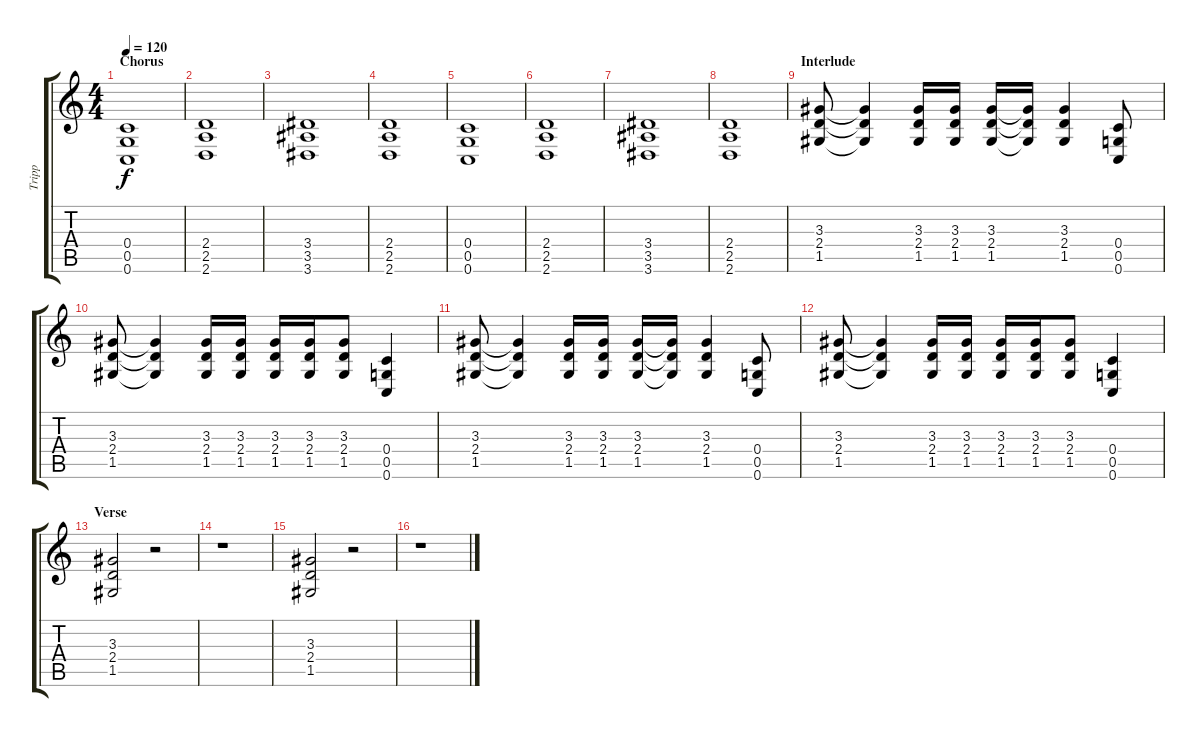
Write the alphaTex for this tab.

\track ("Tripp" "Tripp") {instrument distortionguitar}
\staff {score tabs}
\tuning (D4 A3 F3 C3 G2 C2) {hide}
\ts (4 4)
\section ("" "Chorus")
\tempo 120
\clef g2
\ks c
(0.4 0.5 0.6).1{dy f} |
(2.4 2.5 2.6).1 |
(3.4 3.5 3.6).1 |
(2.4 2.5 2.6).1 |
(0.4 0.5 0.6).1 |
(2.4 2.5 2.6).1 |
(3.4 3.5 3.6).1 |
(2.4 2.5 2.6).1 |
\section ("" "Interlude")
(3.3 2.4 1.5).8 (3.3{t} 2.4{t} 1.5{t}).4 (3.3 2.4 1.5).16 (3.3 2.4 1.5).16 (3.3 2.4 1.5).16 (3.3{t} 2.4{t} 1.5{t}).16 (3.3 2.4 1.5).4 (0.4 0.5 0.6).8 |
(3.3 2.4 1.5).8 (3.3{t} 2.4{t} 1.5{t}).4 (3.3 2.4 1.5).16 (3.3 2.4 1.5).16 (3.3 2.4 1.5).16 (3.3 2.4 1.5).16 (3.3 2.4 1.5).8 (0.4 0.5 0.6).4 |
(3.3 2.4 1.5).8 (3.3{t} 2.4{t} 1.5{t}).4 (3.3 2.4 1.5).16 (3.3 2.4 1.5).16 (3.3 2.4 1.5).16 (3.3{t} 2.4{t} 1.5{t}).16 (3.3 2.4 1.5).4 (0.4 0.5 0.6).8 |
(3.3 2.4 1.5).8 (3.3{t} 2.4{t} 1.5{t}).4 (3.3 2.4 1.5).16 (3.3 2.4 1.5).16 (3.3 2.4 1.5).16 (3.3 2.4 1.5).16 (3.3 2.4 1.5).8 (0.4 0.5 0.6).4 |
\section ("" "Verse")
(3.3 2.4 1.5).2 r.2 |
r.1 |
(3.3 2.4 1.5).2 r.2 |
r.1
